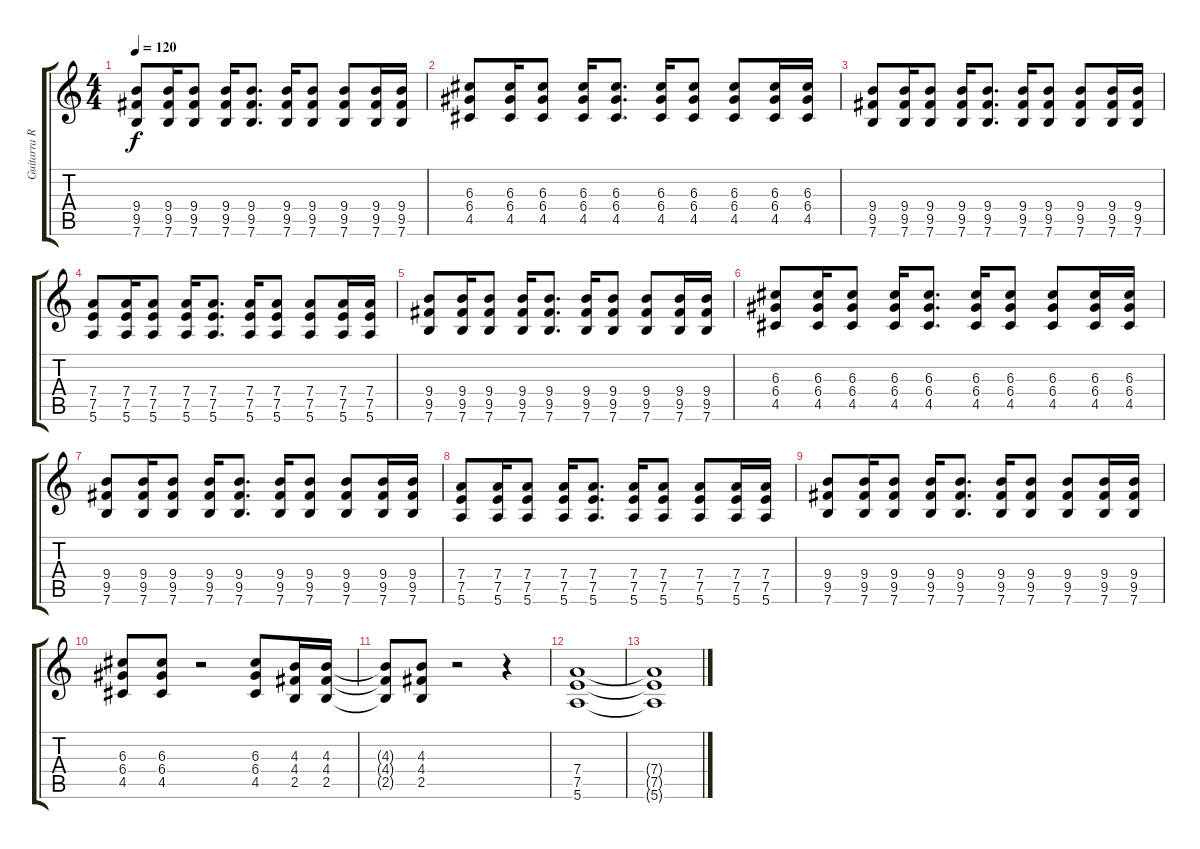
\track ("Guitarra Ritmica" "Guitarra R") {instrument distortionguitar}
\staff {score tabs}
\tuning (E4 B3 G3 D3 A2 E2) {hide}
\ts (4 4)
\tempo 120
\clef g2
\ks c
(9.4 9.5 7.6).8{dy f} (9.4 9.5 7.6).16 (9.4 9.5 7.6).8 (9.4 9.5 7.6).16 (9.4 9.5 7.6).8{d} (9.4 9.5 7.6).16 (9.4 9.5 7.6).8 (9.4 9.5 7.6).8 (9.4 9.5 7.6).16 (9.4 9.5 7.6).16 |
(6.3 6.4 4.5).8 (6.3 6.4 4.5).16 (6.3 6.4 4.5).8 (6.3 6.4 4.5).16 (6.3 6.4 4.5).8{d} (6.3 6.4 4.5).16 (6.3 6.4 4.5).8 (6.3 6.4 4.5).8 (6.3 6.4 4.5).16 (6.3 6.4 4.5).16 |
(9.4 9.5 7.6).8 (9.4 9.5 7.6).16 (9.4 9.5 7.6).8 (9.4 9.5 7.6).16 (9.4 9.5 7.6).8{d} (9.4 9.5 7.6).16 (9.4 9.5 7.6).8 (9.4 9.5 7.6).8 (9.4 9.5 7.6).16 (9.4 9.5 7.6).16 |
(7.4 7.5 5.6).8 (7.4 7.5 5.6).16 (7.4 7.5 5.6).8 (7.4 7.5 5.6).16 (7.4 7.5 5.6).8{d} (7.4 7.5 5.6).16 (7.4 7.5 5.6).8 (7.4 7.5 5.6).8 (7.4 7.5 5.6).16 (7.4 7.5 5.6).16 |
(9.4 9.5 7.6).8 (9.4 9.5 7.6).16 (9.4 9.5 7.6).8 (9.4 9.5 7.6).16 (9.4 9.5 7.6).8{d} (9.4 9.5 7.6).16 (9.4 9.5 7.6).8 (9.4 9.5 7.6).8 (9.4 9.5 7.6).16 (9.4 9.5 7.6).16 |
(6.3 6.4 4.5).8 (6.3 6.4 4.5).16 (6.3 6.4 4.5).8 (6.3 6.4 4.5).16 (6.3 6.4 4.5).8{d} (6.3 6.4 4.5).16 (6.3 6.4 4.5).8 (6.3 6.4 4.5).8 (6.3 6.4 4.5).16 (6.3 6.4 4.5).16 |
(9.4 9.5 7.6).8 (9.4 9.5 7.6).16 (9.4 9.5 7.6).8 (9.4 9.5 7.6).16 (9.4 9.5 7.6).8{d} (9.4 9.5 7.6).16 (9.4 9.5 7.6).8 (9.4 9.5 7.6).8 (9.4 9.5 7.6).16 (9.4 9.5 7.6).16 |
(7.4 7.5 5.6).8 (7.4 7.5 5.6).16 (7.4 7.5 5.6).8 (7.4 7.5 5.6).16 (7.4 7.5 5.6).8{d} (7.4 7.5 5.6).16 (7.4 7.5 5.6).8 (7.4 7.5 5.6).8 (7.4 7.5 5.6).16 (7.4 7.5 5.6).16 |
(9.4 9.5 7.6).8 (9.4 9.5 7.6).16 (9.4 9.5 7.6).8 (9.4 9.5 7.6).16 (9.4 9.5 7.6).8{d} (9.4 9.5 7.6).16 (9.4 9.5 7.6).8 (9.4 9.5 7.6).8 (9.4 9.5 7.6).16 (9.4 9.5 7.6).16 |
(6.3 6.4 4.5).8 (6.3 6.4 4.5).8 r.2 (6.3 6.4 4.5).8 (4.3 4.4 2.5).16 (4.3 4.4 2.5).16 |
(4.3{t} 4.4{t} 2.5{t}).8 (4.3 4.4 2.5).8 r.2 r.4 |
(7.4 7.5 5.6).1 |
(7.4{t} 7.5{t} 5.6{t}).1
